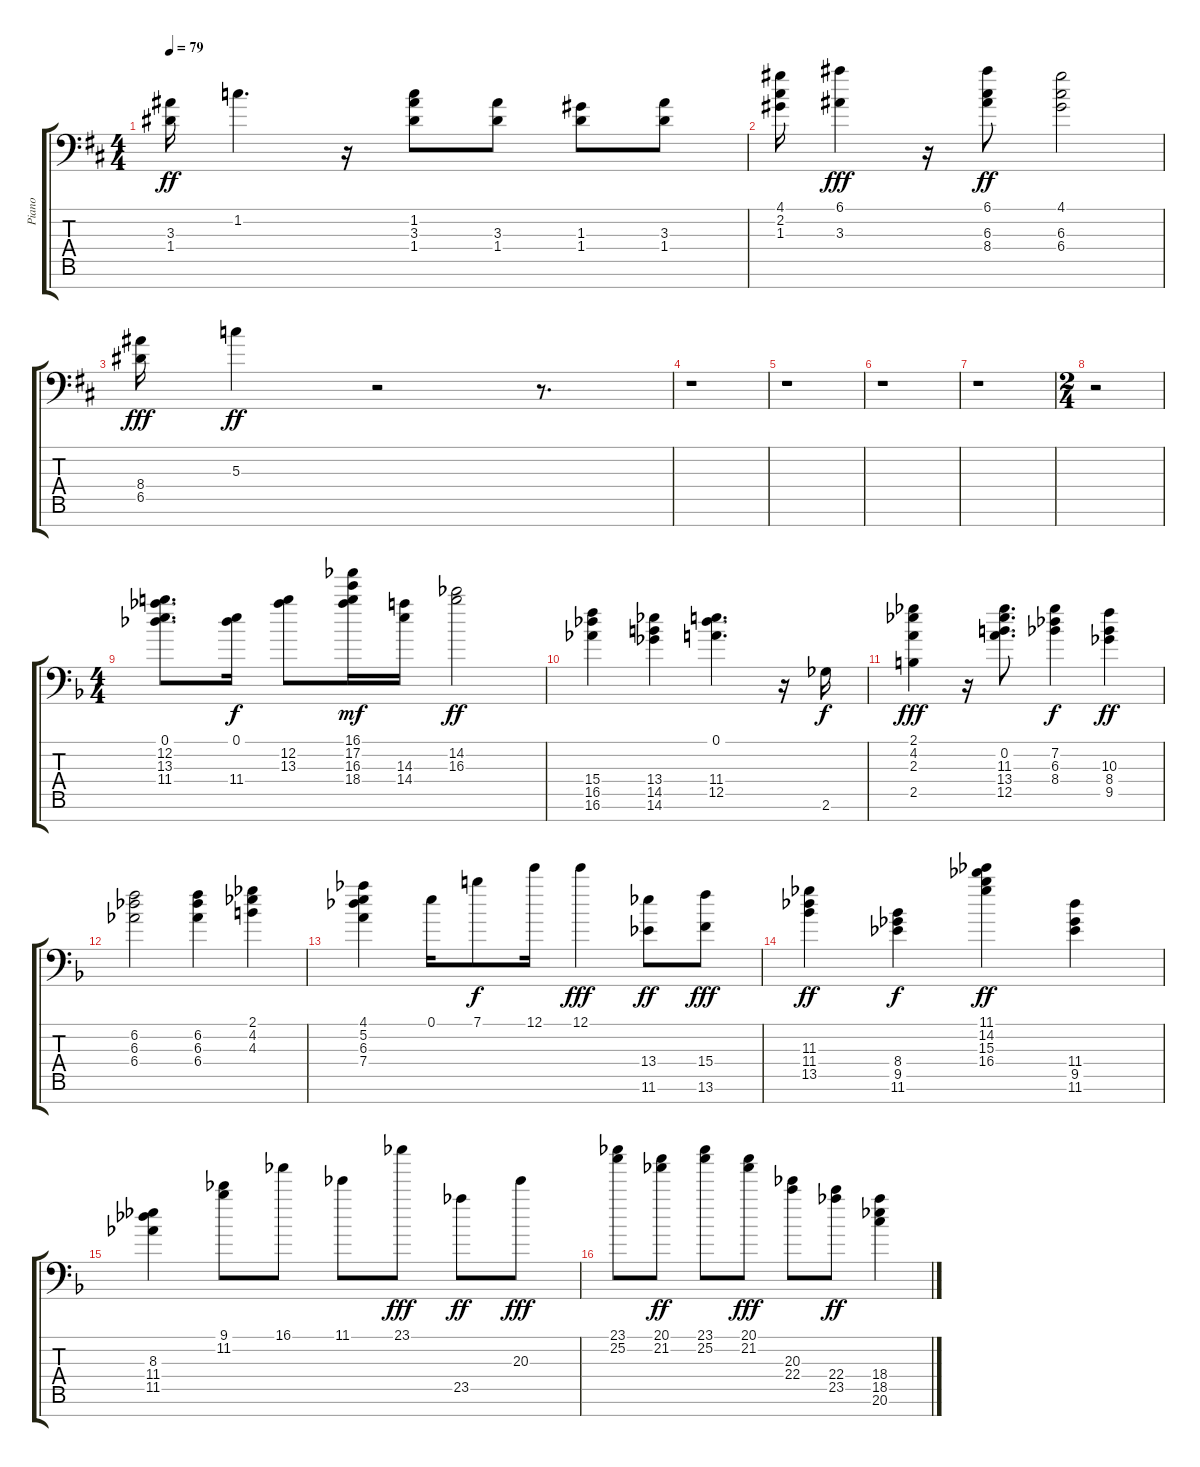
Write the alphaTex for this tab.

\track ("Piano" "Piano") {instrument acousticguitarsteel}
\staff {score tabs}
\tuning (E4 B3 G3 D3 A2 E2 C-1) {hide}
\ts (4 4)
\tempo 79
\clef f4
\ks d
(3.3 1.4).16{dy ff} 1.2.4{d} r.16 (1.2 3.3 1.4).8 (3.3 1.4).8 (1.3 1.4).8 (3.3 1.4).8 |
(4.1 2.2 1.3).16 (6.1 3.3).4{dy fff} r.16 (6.1 6.3 8.4).8{dy ff} (4.1 6.3 6.4).2 |
(8.4 6.5).16{dy fff} 5.3.4{dy ff} r.2 r.8{d} |
r.1 |
r.1 |
r.1 |
r.1 |
\ts (2 4)
r.2 |
\ts (4 4)
\ks f
(0.1 12.2 13.3 11.4).8{d} (0.1 11.4).16{dy f} (12.2 13.3).8 (16.1 17.2 16.3 18.4).16{dy mf} (14.3 14.4).16 (14.2 16.3).2{dy ff} |
(15.4 16.5 16.6).4 (13.4 14.5 14.6).4 (0.1 11.4 12.5).4{d} r.16 2.6.16{dy f} |
(2.1 4.2 2.3 2.5).4{dy fff} r.16 (0.2 11.3 13.4 12.5).8{d} (7.2 6.3 8.4).4{dy f} (10.3 8.4 9.5).4{dy ff} |
(6.2 6.3 6.4).2 (6.2 6.3 6.4).4 (2.1 4.2 4.3).4 |
(4.1 5.2 6.3 7.4).4 0.1.16 7.1.8{dy f} 12.1.16 12.1.4{dy fff} (13.4 11.6).8{dy ff} (15.4 13.6).8{dy fff} |
(11.3 11.4 13.5).4{dy ff} (8.4 9.5 11.6).4{dy f} (11.1 14.2 15.3 16.4).4{dy ff} (11.4 9.5 11.6).4 |
(8.3 11.4 11.5).4 (9.1 11.2).8 16.1.8 11.1.8 23.1.8{dy fff} 23.5.8{dy ff} 20.3.8{dy fff} |
(23.1 25.2).8 (20.1 21.2).8{dy ff} (23.1 25.2).8 (20.1 21.2).8{dy fff} (20.3 22.4).8 (22.4 23.5).8{dy ff} (18.4 18.5 20.6).4
